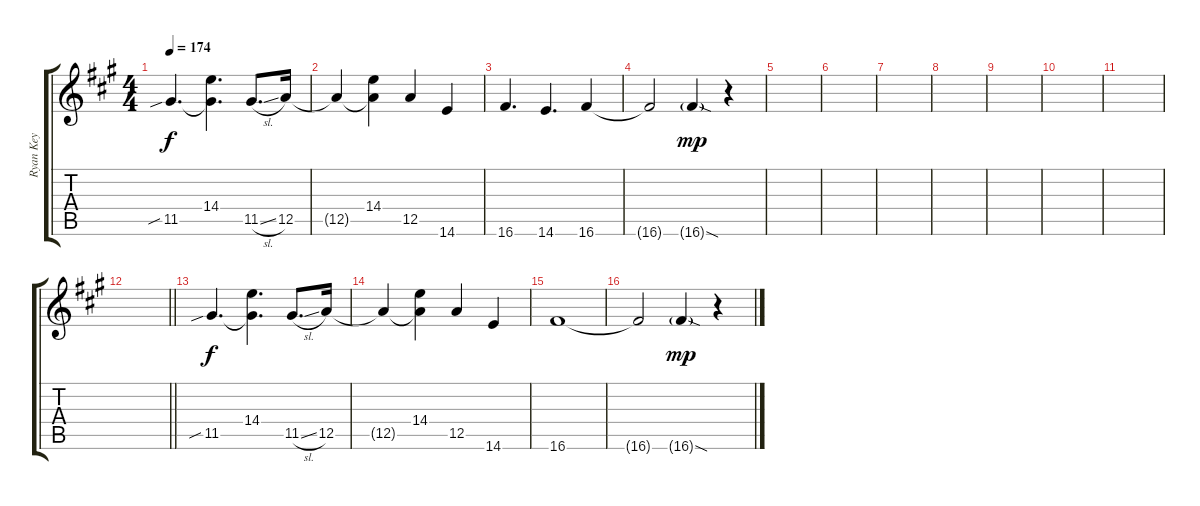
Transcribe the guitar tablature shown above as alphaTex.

\track ("Ryan Key" "Ryan Key") {instrument overdrivenguitar}
\staff {score tabs}
\tuning (E4 B3 G3 D3 A2 D2) {hide}
\ts (4 4)
\tempo 174
\clef g2
\ks a
11.5{sib}.4{d dy f} (14.4 11.5{t}).4{d} 11.5{sl}.8{d} 12.5.16 |
12.5{t}.4 (14.4 12.5{t}).4 12.5.4 14.6.4 |
16.6.4{d} 14.6.4{d} 16.6.4 |
16.6{t}.2 16.6{sod g}.4{dy mp} r.4 |
|
|
|
|
|
|
|
\barLineRight lightlight
|
11.5{sib}.4{d dy f} (14.4 11.5{t}).4{d} 11.5{sl}.8{d} 12.5.16 |
12.5{t}.4 (14.4 12.5{t}).4 12.5.4 14.6.4 |
16.6.1 |
16.6{t}.2 16.6{sod g}.4{dy mp} r.4
